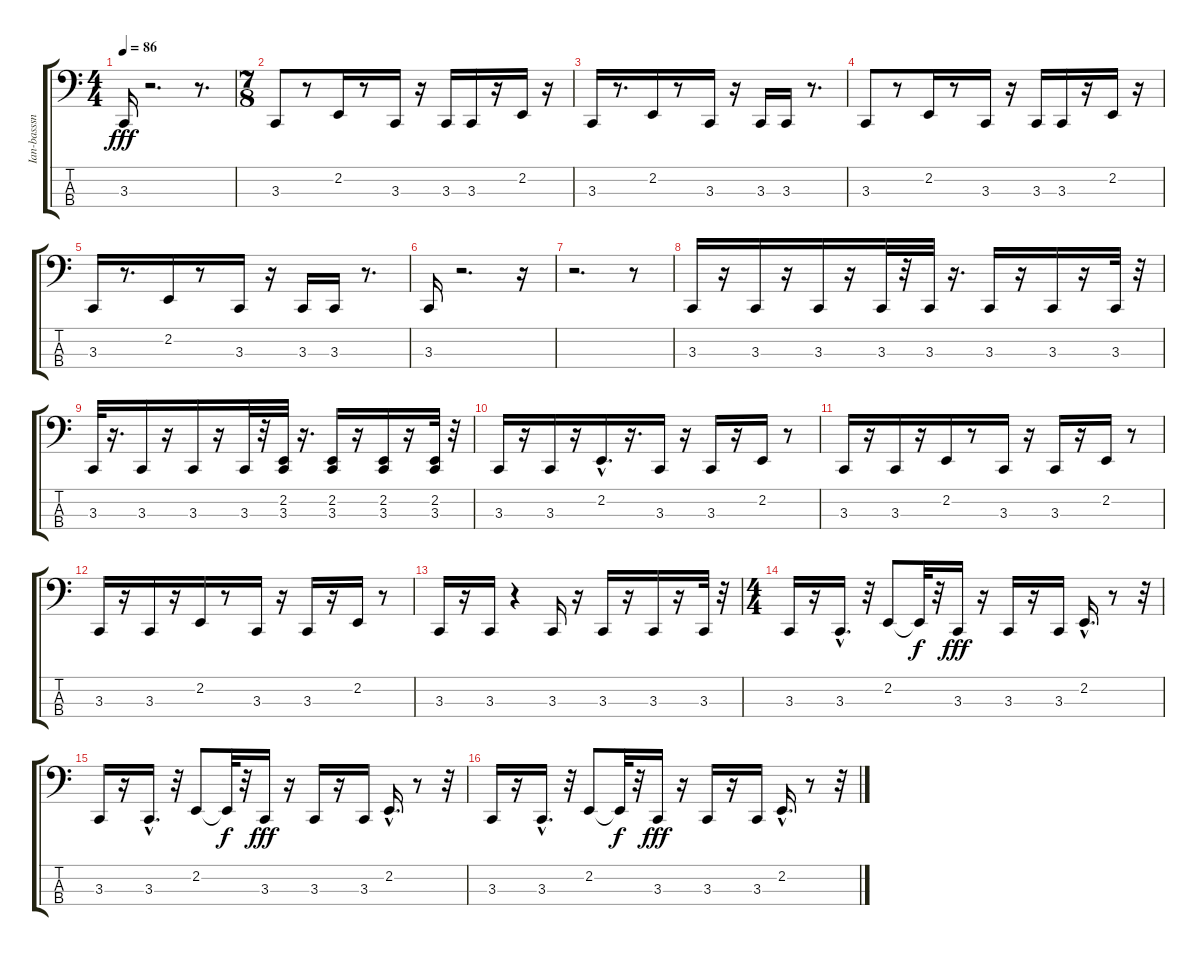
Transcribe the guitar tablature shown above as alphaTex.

\track ("Ian-basssnares" "Ian-basssn") {instrument acousticgrandpiano}
\staff {score tabs}
\tuning (G2 D2 A1 E1) {hide}
\ts (4 4)
\tempo 86
\clef f4
\ks c
3.3.16{dy fff} r.2{d} r.8{d} |
\ts (7 8)
3.3.8 r.8 2.2.16 r.8 3.3.16 r.16 3.3.16 3.3.16 r.16 2.2.16 r.16 |
3.3.16 r.8{d} 2.2.16 r.8 3.3.16 r.16 3.3.16 3.3.16 r.8{d} |
3.3.8 r.8 2.2.16 r.8 3.3.16 r.16 3.3.16 3.3.16 r.16 2.2.16 r.16 |
3.3.16 r.8{d} 2.2.16 r.8 3.3.16 r.16 3.3.16 3.3.16 r.8{d} |
3.3.16 r.2{d} r.16 |
r.2{d} r.8 |
3.3.16 r.16 3.3.16 r.16 3.3.16 r.16 3.3.32 r.32 3.3.32 r.16{d} 3.3.16 r.16 3.3.16 r.16 3.3.32 r.32 |
3.3.32 r.16{d} 3.3.16 r.16 3.3.16 r.16 3.3.32 r.32 (2.2 3.3).32 r.16{d} (2.2 3.3).16 r.16 (2.2 3.3).16 r.16 (2.2 3.3).32 r.32 |
3.3.16 r.16 3.3.16 r.16 2.2{hac}.16{d} r.16{d} 3.3.16 r.16 3.3.16 r.16 2.2.16 r.8 |
3.3.16 r.16 3.3.16 r.16 2.2.16 r.8 3.3.16 r.16 3.3.16 r.16 2.2.16 r.8 |
3.3.16 r.16 3.3.16 r.16 2.2.16 r.8 3.3.16 r.16 3.3.16 r.16 2.2.16 r.8 |
3.3.16 r.16 3.3.16 r.4 3.3.16 r.16 3.3.16 r.16 3.3.16 r.16 3.3.32 r.32 |
\ts (4 4)
3.3.16 r.16 3.3{hac}.16{d} r.32 2.2.8 2.2{t}.32{dy f} r.32 3.3.16{dy fff} r.16 3.3.16 r.16 3.3.16 2.2{hac}.16{d} r.8 r.32 |
3.3.16 r.16 3.3{hac}.16{d} r.32 2.2.8 2.2{t}.32{dy f} r.32 3.3.16{dy fff} r.16 3.3.16 r.16 3.3.16 2.2{hac}.16{d} r.8 r.32 |
3.3.16 r.16 3.3{hac}.16{d} r.32 2.2.8 2.2{t}.32{dy f} r.32 3.3.16{dy fff} r.16 3.3.16 r.16 3.3.16 2.2{hac}.16{d} r.8 r.32
